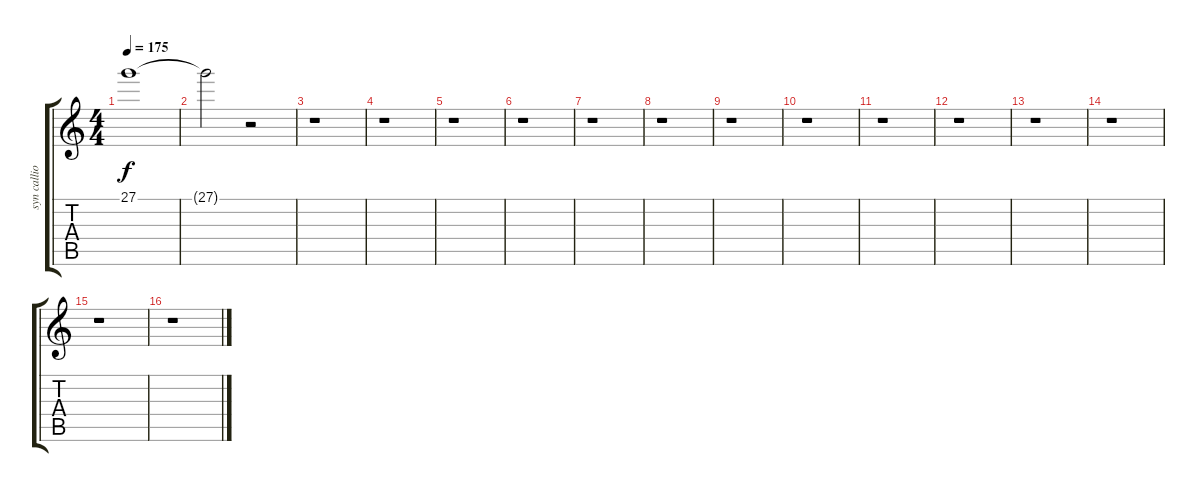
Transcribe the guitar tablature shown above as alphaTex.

\track ("syn calliope" "syn callio") {instrument lead3calliope}
\staff {score tabs}
\tuning (E4 B3 G3 D3 A2 E2) {hide}
\ts (4 4)
\tempo 175
\clef g2
\ks c
27.1{t}.1{dy f} |
27.1{t}.2 r.2 |
r.1 |
r.1 |
r.1 |
r.1 |
r.1 |
r.1 |
r.1 |
r.1 |
r.1 |
r.1 |
r.1 |
r.1 |
r.1 |
r.1
